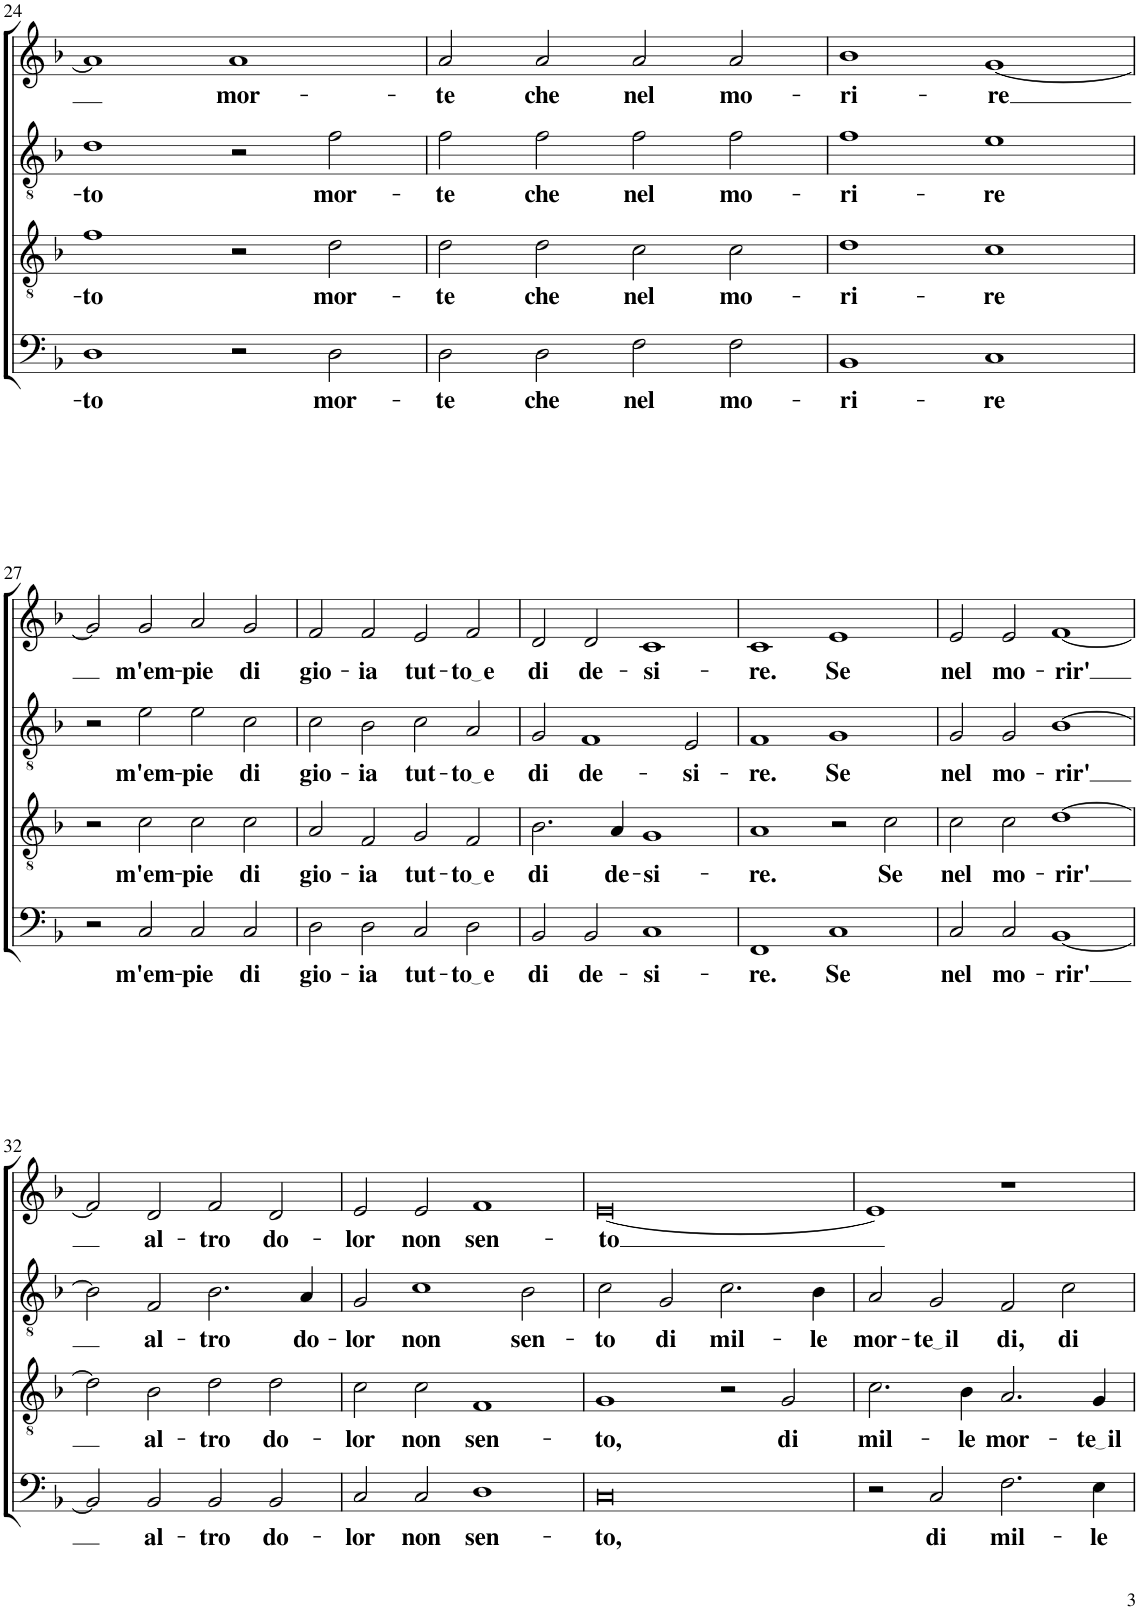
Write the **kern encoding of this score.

**kern	**text	**kern	**text	**kern	**text	**kern	**text
*part4	*part4	*part3	*part3	*part2	*part2	*part1	*part1
*staff4	*staff4	*staff3	*staff3	*staff2	*staff2	*staff1	*staff1
*I"Bassus	*	*I"Tenor	*	*I"Altus	*	*I"Cantus	*
!!LO:PB:g=z
*clefF4	*	*clefGv2	*	*clefGv2	*	*clefG2	*
*k[b-]	*	*k[b-]	*	*k[b-]	*	*k[b-]	*
*M2/2	*	*M2/2	*	*M2/2	*	*M2/2	*
*met(c|)	*	*met(c|)	*	*met(c|)	*	*met(c|)	*
=24	=24	=24	=24	=24	=24	=24	=24
!	!LO:LY:b	!	!LO:LY:b	!	!LO:LY:b	!	!
1D	-to	1f	-to	1d	-to	1a]	.
!	!	!	!	!	!	!	!LO:LY:b
2r	.	2r	.	2r	.	1a	mor-
!	!LO:LY:b	!	!LO:LY:b	!	!LO:LY:b	!	!
2D\	mor-	2d\	mor-	2f\	mor-	.	.
=25	=25	=25	=25	=25	=25	=25	=25
!	!LO:LY:b	!	!LO:LY:b	!	!LO:LY:b	!	!LO:LY:b
2D\	-te	2d\	-te	2f\	-te	2a/	-te
!	!LO:LY:b	!	!LO:LY:b	!	!LO:LY:b	!	!LO:LY:b
2D\	che	2d\	che	2f\	che	2a/	che
!	!LO:LY:b	!	!LO:LY:b	!	!LO:LY:b	!	!LO:LY:b
2F\	nel	2c\	nel	2f\	nel	2a/	nel
!	!LO:LY:b	!	!LO:LY:b	!	!LO:LY:b	!	!LO:LY:b
2F\	mo-	2c\	mo-	2f\	mo-	2a/	mo-
=26	=26	=26	=26	=26	=26	=26	=26
!	!LO:LY:b	!	!LO:LY:b	!	!LO:LY:b	!	!LO:LY:b
1BB-	-ri-	1d	-ri-	1f	-ri-	1b-	-ri-
!	!LO:LY:b	!	!LO:LY:b	!	!LO:LY:b	!	!LO:LY:b
1C	-re	1c	-re	1e	-re	[1g	-re
!!LO:LB:g=z
=27	=27	=27	=27	=27	=27	=27	=27
2r	.	2r	.	2r	.	2g/]	.
!	!LO:LY:b	!	!LO:LY:b	!	!LO:LY:b	!	!LO:LY:b
2C/	m'em-	2c\	m'em-	2e\	m'em-	2g/	m'em-
!	!LO:LY:b	!	!LO:LY:b	!	!LO:LY:b	!	!LO:LY:b
2C/	-pie	2c\	-pie	2e\	-pie	2a/	-pie
!	!LO:LY:b	!	!LO:LY:b	!	!LO:LY:b	!	!LO:LY:b
2C/	di	2c\	di	2c\	di	2g/	di
=28	=28	=28	=28	=28	=28	=28	=28
!	!LO:LY:b	!	!LO:LY:b	!	!LO:LY:b	!	!LO:LY:b
2D\	gio-	2A/	gio-	2c\	gio-	2f/	gio-
!	!LO:LY:b	!	!LO:LY:b	!	!LO:LY:b	!	!LO:LY:b
2D\	-ia	2F/	-ia	2B-\	-ia	2f/	-ia
!	!LO:LY:b	!	!LO:LY:b	!	!LO:LY:b	!	!LO:LY:b
2C/	tut-	2G/	tut-	2c\	tut-	2e/	tut-
!	!LO:LY:b	!	!LO:LY:b	!	!LO:LY:b	!	!LO:LY:b
2D\	to e	2F/	to e	2A/	to e	2f/	to e
=29	=29	=29	=29	=29	=29	=29	=29
!	!LO:LY:b	!	!LO:LY:b	!	!LO:LY:b	!	!LO:LY:b
2BB-/	di	2.B-\	di	2G/	di	2d/	di
!	!LO:LY:b	!	!	!	!LO:LY:b	!	!LO:LY:b
2BB-/	de-	.	.	[2F	de-	2d/	de-
!	!	!	!LO:LY:b	!	!	!	!
.	.	4A/	de-	.	.	.	.
!	!LO:LY:b	!	!LO:LY:b	!	!	!	!LO:LY:b
1C	-si-	1G	-si-	2ryy	.	1c	-si-
!	!	!	!	!	!LO:LY:b	!	!
.	.	.	.	2E/	-si-	.	.
=30	=30	=30	=30	=30	=30	=30	=30
!	!LO:LY:b	!	!LO:LY:b	!	!LO:LY:b	!	!LO:LY:b
1FF	-re.	1A	-re.	1F	-re.	1c	-re.
!	!LO:LY:b	!	!	!	!	!	!LO:LY:b
1C	Se	2r	.	2F]	.	1e	Se
!	!	!	!LO:LY:b	!	!LO:LY:b	!	!
.	.	2c\	Se	1G	Se	.	.
2ryy	.	2ryy	.	.	.	2ryy	.
=31	=31	=31	=31	=31	=31	=31	=31
!	!LO:LY:b	!	!LO:LY:b	!	!LO:LY:b	!	!LO:LY:b
2C/	nel	2c\	nel	2G/	nel	2e/	nel
!	!LO:LY:b	!	!LO:LY:b	!	!LO:LY:b	!	!LO:LY:b
2C/	mo-	2c\	mo-	2G/	mo-	2e/	mo-
!	!LO:LY:b	!	!LO:LY:b	!	!LO:LY:b	!	!LO:LY:b
[1BB-	-rir'	[1d	-rir'	[1B-	-rir'	[1f	-rir'
!!LO:LB:g=z
=32	=32	=32	=32	=32	=32	=32	=32
2BB-/]	.	2d\]	.	2B-\]	.	2f/]	.
!	!LO:LY:b	!	!LO:LY:b	!	!LO:LY:b	!	!LO:LY:b
2BB-/	al-	2B-\	al-	2F/	al-	2d/	al-
!	!LO:LY:b	!	!LO:LY:b	!	!LO:LY:b	!	!LO:LY:b
2BB-/	-tro	2d\	-tro	2.B-\	-tro	2f/	-tro
!	!LO:LY:b	!	!LO:LY:b	!	!	!	!LO:LY:b
2BB-/	do-	2d\	do-	.	.	2d/	do-
!	!	!	!	!	!LO:LY:b	!	!
.	.	.	.	4A/	do-	.	.
=33	=33	=33	=33	=33	=33	=33	=33
!	!LO:LY:b	!	!LO:LY:b	!	!LO:LY:b	!	!LO:LY:b
2C/	-lor	2c\	-lor	2G/	-lor	2e/	-lor
!	!LO:LY:b	!	!LO:LY:b	!	!LO:LY:b	!	!LO:LY:b
2C/	non	2c\	non	[2c	non	2e/	non
!	!LO:LY:b	!	!LO:LY:b	!	!	!	!LO:LY:b
1D	sen-	1F	sen-	2ryy	.	1f	sen-
!	!	!	!	!	!LO:LY:b	!	!
.	.	.	.	2B-\	sen-	.	.
=34	=34	=34	=34	=34	=34	=34	=34
!	!LO:LY:b	!	!LO:LY:b	!	!LO:LY:b	!	!LO:LY:b
[1C	-to,	1G	-to,	2c\	-to	[1e	-to
.	.	.	.	2c]	.	.	.
!	!	!	!	!	!LO:LY:b	!	!
1.ryy	.	2r	.	2G/	di	1.ryy	.
!	!	!	!LO:LY:b	!	!LO:LY:b	!	!
.	.	2G/	di	2.c\	mil-	.	.
.	.	2ryy	.	.	.	.	.
!	!	!	!	!	!LO:LY:b	!	!
.	.	.	.	4B-\	-le	.	.
=35	=35	=35	=35	=35	=35	=35	=35
!	!	!	!LO:LY:b	!	!LO:LY:b	!	!
2r	.	2.c\	mil-	2A/	mor-	1e]	.
!	!	!	!	!	!LO:LY:b	!	!
1C]	.	.	.	2G/	te il	.	.
!	!	!	!LO:LY:b	!	!	!	!
.	.	4B-\	-le	.	.	.	.
!	!	!	!LO:LY:b	!	!LO:LY:b	!	!
.	.	2.A/	mor-	2F/	di,	1e_	.
!	!LO:LY:b	!	!	!	!LO:LY:b	!	!
2C/	di	.	.	2c\	di	.	.
!	!	!	!LO:LY:b	!	!	!	!
.	.	4G/	te il	.	.	.	.
!	!LO:LY:b	!	!	!	!	!	!
2.F\	mil-	1ryy	.	1ryy	.	1r	.
!	!LO:LY:b	!	!	!	!	!	!
4E\	-le	.	.	.	.	.	.
=	=	=	=	=	=	=	=
*-	*-	*-	*-	*-	*-	*-	*-
